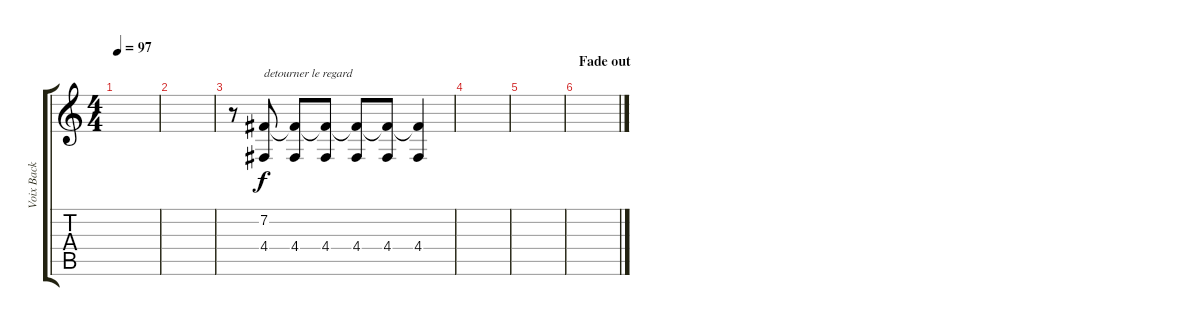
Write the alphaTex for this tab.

\track ("Voix Back (Ben)" "Voix Back ") {instrument piccolo}
\staff {score tabs}
\tuning (E4 B3 G3 D3 A2 E2) {hide}
\ts (4 4)
\tempo 97
\clef g2
\ks c
|
|
r.8 (7.2 4.4).8{txt "detourner le regard"} (7.2{t} 4.4).8 (7.2{t} 4.4).8 (7.2{t} 4.4).8 (7.2{t} 4.4).8 (7.2{t} 4.4).4 |
|
\section ("" "")
|
\section ("" "Fade out")
